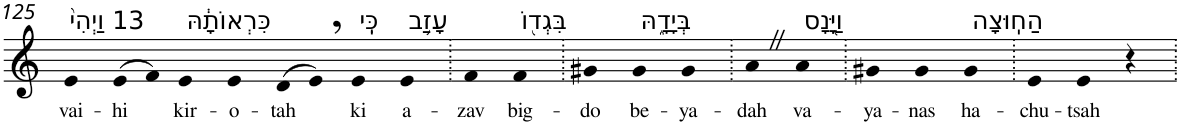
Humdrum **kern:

**kern	**text
*part1	*part1
*staff1	*staff1
*I"Piano	*
*I'Pno	*
!!LO:PB:g=z
*clefG2	*
*k[]	*
=125	=125
!LO:TX:a:t=13 וַיְהִי֙	!
!	!LO:LY:b
4e	vai-
!	!LO:LY:b
(>8e	-hi
8f)	.
!LO:TX:a:t=כִּרְאוֹתָ֔הּ	!
!	!LO:LY:b
4e	kir-
!	!LO:LY:b
4e	-o-
!	!LO:LY:b
(>8d	-tah
8e,)	.
!LO:TX:a:t=כִּֽי	!
!	!LO:LY:b
4e	ki
!LO:TX:a:t=עָזַ֥ב	!
!	!LO:LY:b
4e	a-
=126.	=126.
!	!LO:LY:b
4f	-zav
!LO:TX:a:t=בִּגְד֖וֹ	!
!	!LO:LY:b
4f	big-
=127.	=127.
!	!LO:LY:b
4g#X	-do
!LO:TX:a:t=בְּיָדָ֑הּ	!
!	!LO:LY:b
4g#	be-
!	!LO:LY:b
4g#	-ya-
=128.	=128.
!	!LO:LY:b
4aZ	-dah
!LO:TX:a:t=וַיָּ֖נָס	!
!	!LO:LY:b
4a	va-
=129.	=129.
!	!LO:LY:b
4g#X	-ya-
!	!LO:LY:b
4g#	-nas
!LO:TX:a:t=הַחֽוּצָה	!
!	!LO:LY:b
4g#	ha-
=130.	=130.
!	!LO:LY:b
4e	-chu-
!	!LO:LY:b
4e	-tsah
4r	.
=.	=.
*-	*-
